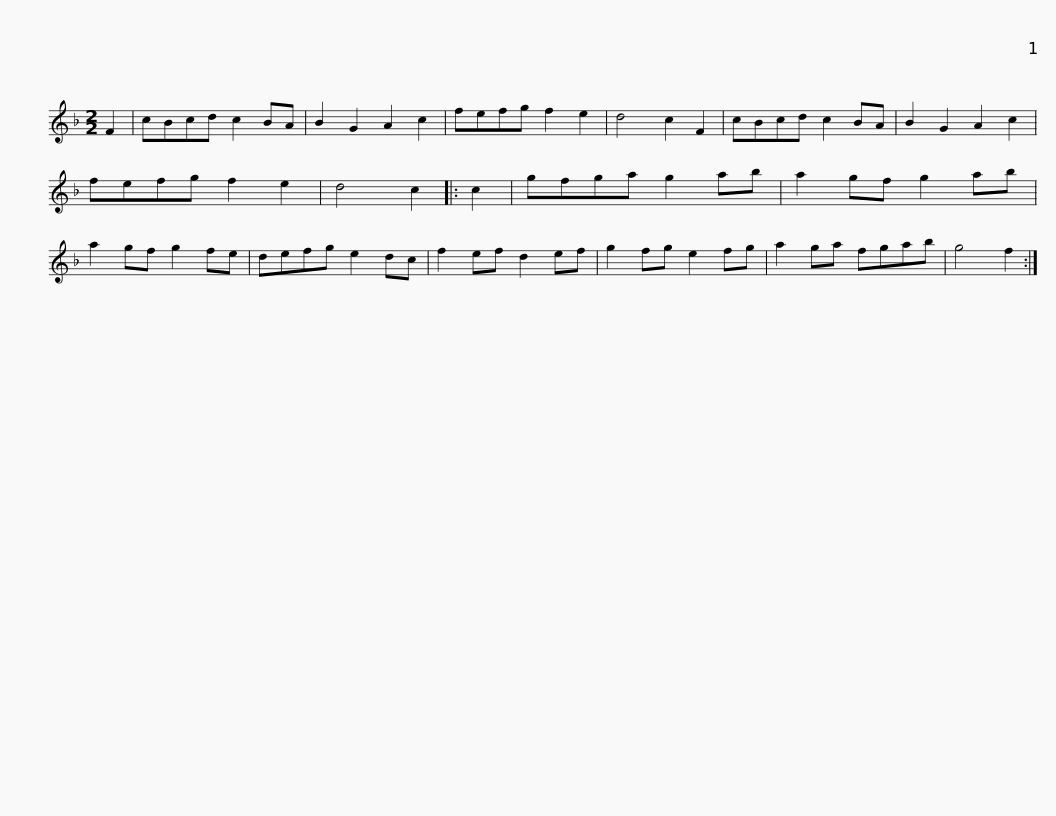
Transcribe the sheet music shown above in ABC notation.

X:1
L:1/8
M:2/2
I:linebreak $
K:F
V:1 treble
V:1
 F2 | cBcd c2 BA | B2 G2 A2 c2 | fefg f2 e2 | d4 c2 F2 | %5
 cBcd c2 BA | B2 G2 A2 c2 | fefg f2 e2 | d4 c2 |:$ c2 | %10
 gfga g2 ab | a2 gf g2 ab | a2 gf g2 fe | defg e2 dc | f2 ef d2 ef | %15
 g2 fg e2 fg |$ a2 ga fgab | g4 f2 :| %18
